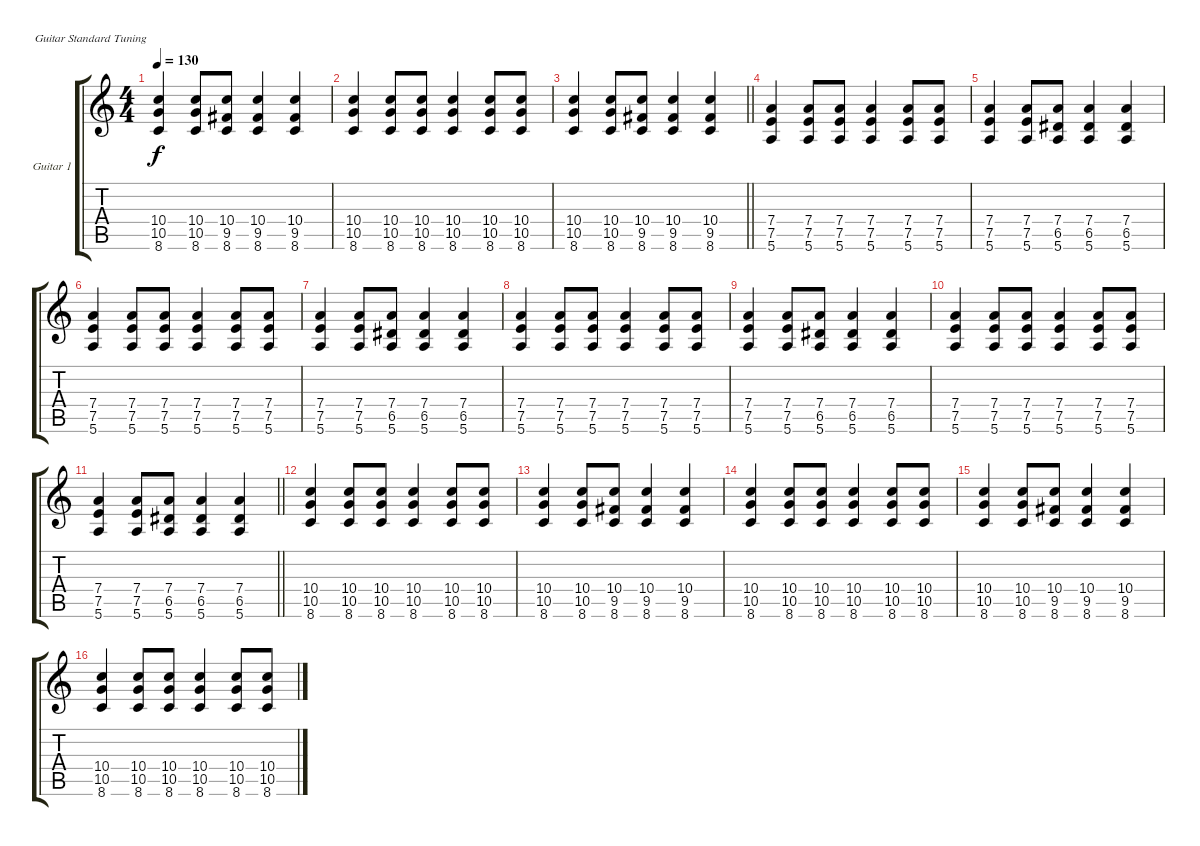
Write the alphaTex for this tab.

\defaultSystemsLayout 4
\bracketExtendMode groupsimilarinstruments
\firstSystemTrackNameOrientation horizontal
\otherSystemsTrackNameOrientation horizontal
\track ("Guitar 1" "Guitar 1") {instrument distortionguitar}
\staff {score tabs}
\tuning (E4 B3 G3 D3 A2 E2)
\ts (4 4)
\tempo 130
\clef g2
\scale
0.333333
\ks aminor
(8.6 10.5 10.4).4{dy f} (8.6 10.5 10.4).8 (8.6 9.5 10.4).8 (8.6 9.5 10.4).4 (8.6 9.5 10.4).4 |
\scale
0.333333 (8.6 10.5 10.4).4 (8.6 10.5 10.4).8 (8.6 10.5 10.4).8 (8.6 10.5 10.4).4 (8.6 10.5 10.4).8 (8.6 10.5 10.4).8 |
\scale
0.333333
\barLineRight lightlight
(8.6 10.5 10.4).4 (8.6 10.5 10.4).8 (8.6 9.5 10.4).8 (8.6 9.5 10.4).4 (8.6 9.5 10.4).4 |
\scale
0.333333 (5.6 7.5 7.4).4 (5.6 7.5 7.4).8 (5.6 7.5 7.4).8 (5.6 7.5 7.4).4 (5.6 7.5 7.4).8 (5.6 7.5 7.4).8 |
\scale
0.333333 (5.6 7.5 7.4).4 (5.6 7.5 7.4).8 (5.6 6.5 7.4).8 (5.6 6.5 7.4).4 (5.6 6.5 7.4).4 |
\scale
0.333333 (5.6 7.5 7.4).4 (5.6 7.5 7.4).8 (5.6 7.5 7.4).8 (5.6 7.5 7.4).4 (5.6 7.5 7.4).8 (5.6 7.5 7.4).8 |
\scale
0.333333 (5.6 7.5 7.4).4 (5.6 7.5 7.4).8 (5.6 6.5 7.4).8 (5.6 6.5 7.4).4 (5.6 6.5 7.4).4 |
\scale
0.333333 (5.6 7.5 7.4).4 (5.6 7.5 7.4).8 (5.6 7.5 7.4).8 (5.6 7.5 7.4).4 (5.6 7.5 7.4).8 (5.6 7.5 7.4).8 |
\scale
0.333333 (5.6 7.5 7.4).4 (5.6 7.5 7.4).8 (5.6 6.5 7.4).8 (5.6 6.5 7.4).4 (5.6 6.5 7.4).4 |
\scale
0.333333 (5.6 7.5 7.4).4 (5.6 7.5 7.4).8 (5.6 7.5 7.4).8 (5.6 7.5 7.4).4 (5.6 7.5 7.4).8 (5.6 7.5 7.4).8 |
\scale
0.333333
\barLineRight lightlight
(5.6 7.5 7.4).4 (5.6 7.5 7.4).8 (5.6 6.5 7.4).8 (5.6 6.5 7.4).4 (5.6 6.5 7.4).4 |
\scale
0.333333 (8.6 10.5 10.4).4 (8.6 10.5 10.4).8 (8.6 10.5 10.4).8 (8.6 10.5 10.4).4 (8.6 10.5 10.4).8 (8.6 10.5 10.4).8 |
\scale
0.333333 (8.6 10.5 10.4).4 (8.6 10.5 10.4).8 (8.6 9.5 10.4).8 (8.6 9.5 10.4).4 (8.6 9.5 10.4).4 |
\scale
0.333333 (8.6 10.5 10.4).4 (8.6 10.5 10.4).8 (8.6 10.5 10.4).8 (8.6 10.5 10.4).4 (8.6 10.5 10.4).8 (8.6 10.5 10.4).8 |
\scale
0.333333 (8.6 10.5 10.4).4 (8.6 10.5 10.4).8 (8.6 9.5 10.4).8 (8.6 9.5 10.4).4 (8.6 9.5 10.4).4 |
\scale
0.333333 (8.6 10.5 10.4).4 (8.6 10.5 10.4).8 (8.6 10.5 10.4).8 (8.6 10.5 10.4).4 (8.6 10.5 10.4).8 (8.6 10.5 10.4).8
